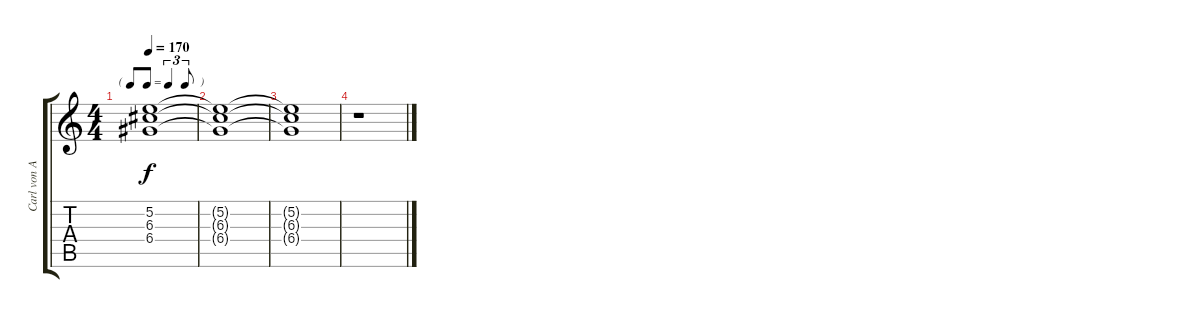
\track ("Carl von Arbin - Lead Guitar" "Carl von A") {instrument overdrivenguitar}
\staff {score tabs}
\tuning (E4 B3 G3 D3 A2 E2) {hide}
\ts (4 4)
\tf triplet8th
\tempo 170
\clef g2
\ks c
(5.2 6.3 6.4).1{dy f} |
(5.2{t} 6.3{t} 6.4{t}).1 |
(5.2{t} 6.3{t} 6.4{t}).1 |
r.1
